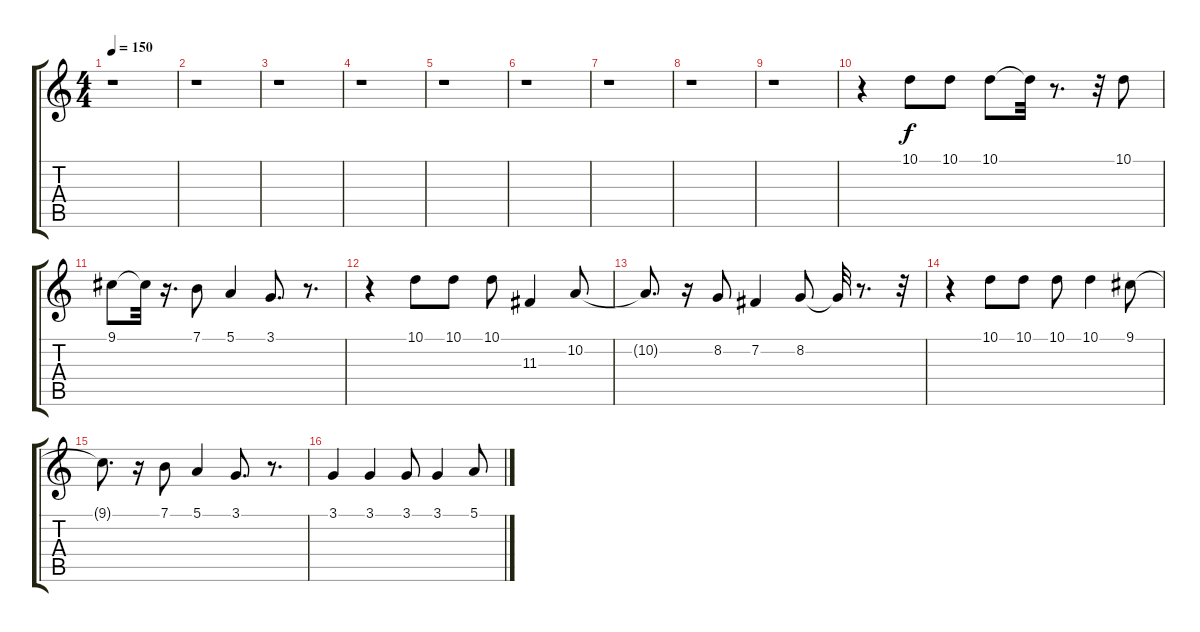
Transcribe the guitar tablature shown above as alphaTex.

\track "" {instrument clarinet}
\staff {score tabs}
\tuning (E4 B3 G3 D3 A2 E2) {hide}
\ts (4 4)
\tempo 150
\clef g2
\ks c
r.1{dy f} |
r.1 |
r.1 |
r.1 |
r.1 |
r.1 |
r.1 |
r.1 |
r.1 |
r.4 10.1.8 10.1.8 10.1.8 10.1{t}.32 r.8{d} r.32 10.1.8 |
9.1.8 9.1{t}.32 r.16{d} 7.1.8 5.1.4 3.1.8{d} r.8{d} |
r.4 10.1.8 10.1.8 10.1.8 11.3.4 10.2.8 |
10.2{t}.8{d} r.16 8.2.8 7.2.4 8.2.8 8.2{t}.32 r.8{d} r.32 |
r.4 10.1.8 10.1.8 10.1.8 10.1.4 9.1.8 |
9.1{t}.8{d} r.16 7.1.8 5.1.4 3.1.8{d} r.8{d} |
3.1.4 3.1.4 3.1.8 3.1.4 5.1.8
